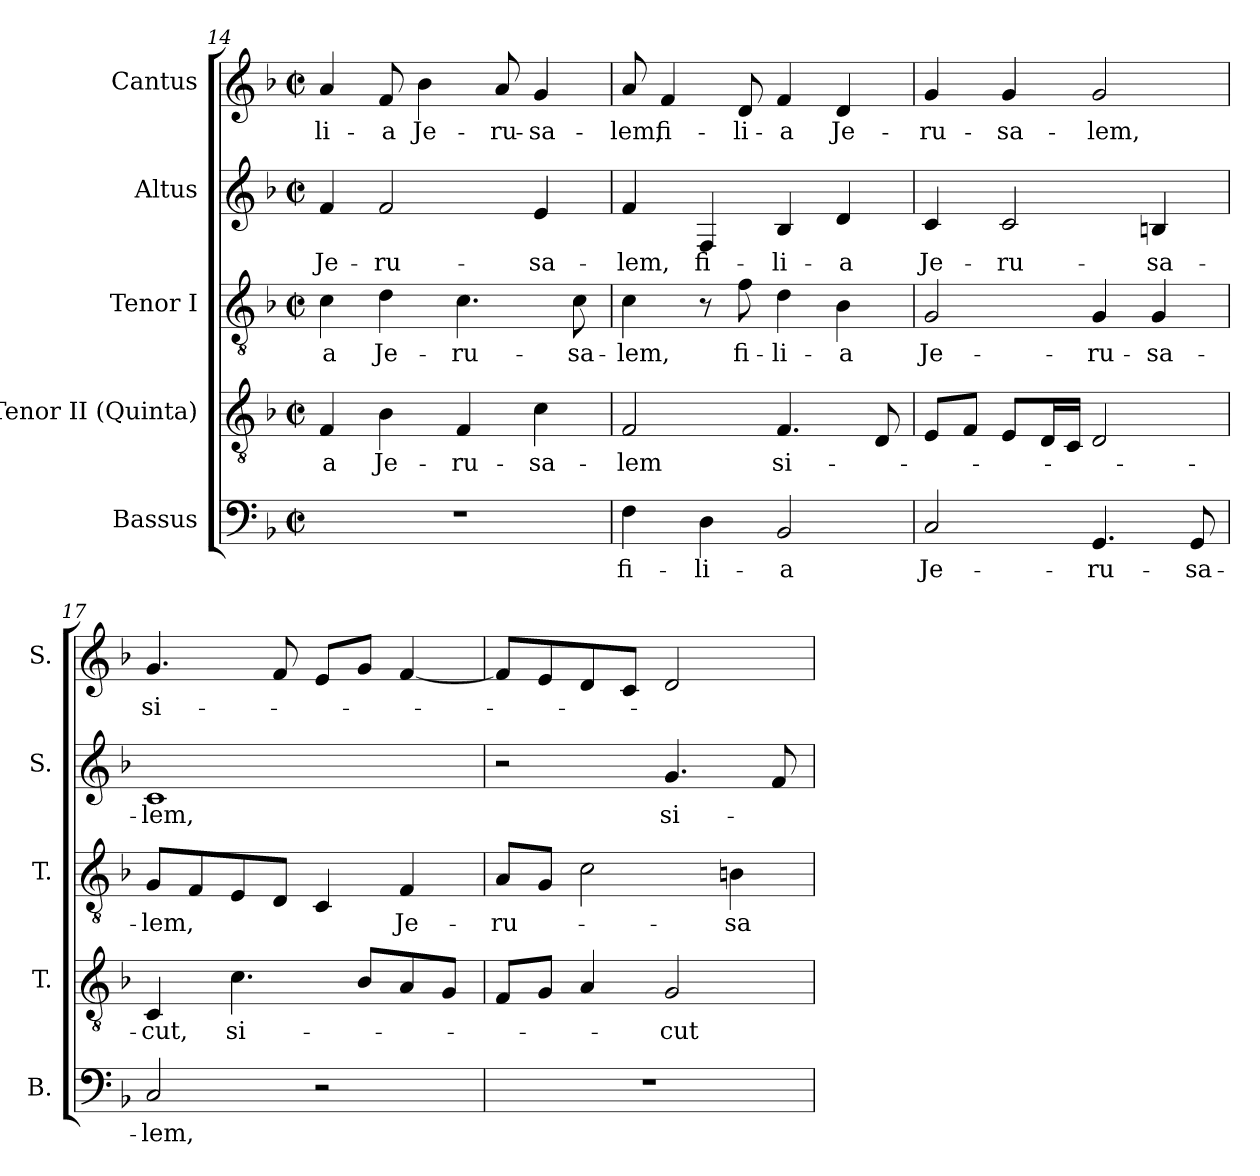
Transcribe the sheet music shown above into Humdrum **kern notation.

**kern	**text	**kern	**text	**kern	**text	**kern	**text	**kern	**text
*part5	*part5	*part4	*part4	*part3	*part3	*part2	*part2	*part1	*part1
*staff5	*staff5	*staff4	*staff4	*staff3	*staff3	*staff2	*staff2	*staff1	*staff1
*I"Bassus	*	*I"Tenor II (Quinta)	*	*I"Tenor I	*	*I"Altus	*	*I"Cantus	*
*I'B.	*	*I'T.	*	*I'T.	*	*I'S.	*	*I'S.	*
*clefF4	*	*clefGv2	*	*clefGv2	*	*clefG2	*	*clefG2	*
*	*	*ITrd7c12	*	*ITrd7c12	*	*	*	*	*
*k[b-]	*	*k[b-]	*	*k[b-]	*	*k[b-]	*	*k[b-]	*
*F:	*	*F:	*	*F:	*	*F:	*	*F:	*
*M2/2	*	*M2/2	*	*M2/2	*	*M2/2	*	*M2/2	*
*met(c|)	*	*met(c|)	*	*met(c|)	*	*met(c|)	*	*met(c|)	*
=14	=14	=14	=14	=14	=14	=14	=14	=14	=14
!	!	!	!LO:LY:b:color=#000000	!	!	!	!	!	!
!	!	!	!	!	!LO:LY:b:color=#000000	!	!	!	!
!	!	!	!	!	!	!	!LO:LY:b:color=#000000	!	!
!	!	!	!	!	!	!	!	!	!LO:LY:b:color=#000000
1r	.	4FFi/	-a	4Ci\	-a	4fi/	Je-	4ai/	-li-
!	!	!	!LO:LY:b:color=#000000	!	!	!	!	!	!
!	!	!	!	!	!LO:LY:b:color=#000000	!	!	!	!
!	!	!	!	!	!	!	!LO:LY:b:color=#000000	!	!
!	!	!	!	!	!	!	!	!	!LO:LY:b:color=#000000
.	.	4BB-i\	Je-	4Di\	Je-	2fi/	-ru-	8fi/	-a
!	!	!	!	!	!	!	!	!	!LO:LY:b:color=#000000
.	.	.	.	.	.	.	.	4b-i\	Je-
!	!	!	!LO:LY:b:color=#000000	!	!	!	!	!	!
!	!	!	!	!	!LO:LY:b:color=#000000	!	!	!	!
.	.	4FFi/	-ru-	4.Ci\	-ru-	.	.	.	.
!	!	!	!	!	!	!	!	!	!LO:LY:b:color=#000000
.	.	.	.	.	.	.	.	8ai/	-ru-
!	!	!	!LO:LY:b:color=#000000	!	!	!	!	!	!
!	!	!	!	!	!	!	!LO:LY:b:color=#000000	!	!
!	!	!	!	!	!	!	!	!	!LO:LY:b:color=#000000
.	.	4Ci\	-sa-	.	.	4ei/	-sa-	4gi/	-sa-
!	!	!	!	!	!LO:LY:b:color=#000000	!	!	!	!
.	.	.	.	8Ci\	-sa-	.	.	.	.
=15	=15	=15	=15	=15	=15	=15	=15	=15	=15
!	!LO:LY:b:color=#000000	!	!	!	!	!	!	!	!
!	!	!	!LO:LY:b:color=#000000	!	!	!	!	!	!
!	!	!	!	!	!LO:LY:b:color=#000000	!	!	!	!
!	!	!	!	!	!	!	!LO:LY:b:color=#000000	!	!
!	!	!	!	!	!	!	!	!	!LO:LY:b:color=#000000
4Fi\	fi-	2FFi/	-lem	4Ci\	-lem,	4fi/	-lem,	8ai/	-lem,
!	!	!	!	!	!	!	!	!	!LO:LY:b:color=#000000
.	.	.	.	.	.	.	.	4fi/	fi-
!	!LO:LY:b:color=#000000	!	!	!	!	!	!	!	!
!	!	!	!	!	!	!	!LO:LY:b:color=#000000	!	!
4Di\	-li-	.	.	8r	.	4Fi/	fi-	.	.
!	!	!	!	!	!LO:LY:b:color=#000000	!	!	!	!
!	!	!	!	!	!	!	!	!	!LO:LY:b:color=#000000
.	.	.	.	8Fi\	fi-	.	.	8di/	-li-
!	!LO:LY:b:color=#000000	!	!	!	!	!	!	!	!
!	!	!	!LO:LY:b:color=#000000	!	!	!	!	!	!
!	!	!	!	!	!LO:LY:b:color=#000000	!	!	!	!
!	!	!	!	!	!	!	!LO:LY:b:color=#000000	!	!
!	!	!	!	!	!	!	!	!	!LO:LY:b:color=#000000
2BB-i/	-a	4.FFi/	si-	4Di\	-li-	4B-i/	-li-	4fi/	-a
!	!	!	!	!	!LO:LY:b:color=#000000	!	!	!	!
!	!	!	!	!	!	!	!LO:LY:b:color=#000000	!	!
!	!	!	!	!	!	!	!	!	!LO:LY:b:color=#000000
.	.	.	.	4BB-i\	-a	4di/	-a	4di/	Je-
.	.	8DDi/	.	.	.	.	.	.	.
=16	=16	=16	=16	=16	=16	=16	=16	=16	=16
!	!LO:LY:b:color=#000000	!	!	!	!	!	!	!	!
!	!	!	!	!	!LO:LY:b:color=#000000	!	!	!	!
!	!	!	!	!	!	!	!LO:LY:b:color=#000000	!	!
!	!	!	!	!	!	!	!	!	!LO:LY:b:color=#000000
2Ci/	Je-	8EEi/L	.	2GGi/	Je-	4ci/	Je-	4gi/	-ru-
.	.	8FFi/J	.	.	.	.	.	.	.
!	!	!	!	!	!	!	!LO:LY:b:color=#000000	!	!
!	!	!	!	!	!	!	!	!	!LO:LY:b:color=#000000
.	.	8EEi/L	.	.	.	2ci/	-ru-	4gi/	-sa-
.	.	16DDi/L	.	.	.	.	.	.	.
.	.	16CCi/JJ	.	.	.	.	.	.	.
!	!LO:LY:b:color=#000000	!	!	!	!	!	!	!	!
!	!	!	!	!	!LO:LY:b:color=#000000	!	!	!	!
!	!	!	!	!	!	!	!	!	!LO:LY:b:color=#000000
4.GGi/	-ru-	2DDi/	.	4GGi/	-ru-	.	.	2gi/	-lem,
!	!	!	!	!	!LO:LY:b:color=#000000	!	!	!	!
!	!	!	!	!	!	!	!LO:LY:b:color=#000000	!	!
.	.	.	.	4GGi/	-sa-	4Bni/	-sa-	.	.
!	!LO:LY:b:color=#000000	!	!	!	!	!	!	!	!
8GGi/	-sa-	.	.	.	.	.	.	.	.
!!LO:PB:g=z
=17	=17	=17	=17	=17	=17	=17	=17	=17	=17
!	!LO:LY:b:color=#000000	!	!	!	!	!	!	!	!
!	!	!	!LO:LY:b:color=#000000	!	!	!	!	!	!
!	!	!	!	!	!LO:LY:b:color=#000000	!	!	!	!
!	!	!	!	!	!	!	!LO:LY:b:color=#000000	!	!
!	!	!	!	!	!	!	!	!	!LO:LY:b:color=#000000
2Ci/	-lem,	4CCi/	-cut,	8GGi/L	-lem,	1ci	-lem,	4.gi/	si-
.	.	.	.	8FFi/	.	.	.	.	.
!	!	!	!LO:LY:b:color=#000000	!	!	!	!	!	!
.	.	4.Ci\	si-	8EEi/	.	.	.	.	.
.	.	.	.	8DDi/J	.	.	.	8fi/	.
2r	.	.	.	4CCi/	.	.	.	8ei/L	.
.	.	8BB-i/L	.	.	.	.	.	8gi/J	.
!	!	!	!	!	!LO:LY:b:color=#000000	!	!	!	!
.	.	8AAi/	.	4FFi/	Je-	.	.	[<4fi/	.
.	.	8GGi/J	.	.	.	.	.	.	.
=18	=18	=18	=18	=18	=18	=18	=18	=18	=18
!	!	!	!	!	!LO:LY:b:color=#000000	!	!	!	!
1r	.	8FFi/L	.	8AAi/L	-ru-	2r	.	8fi/L]	.
.	.	8GGi/J	.	8GGi/J	.	.	.	8ei/	.
.	.	4AAi/	.	2Ci\	.	.	.	8di/	.
.	.	.	.	.	.	.	.	8ci/J	.
!	!	!	!LO:LY:b:color=#000000	!	!	!	!	!	!
!	!	!	!	!	!	!	!LO:LY:b:color=#000000	!	!
.	.	2GGi/	-cut	.	.	4.gi/	si-	2di/	.
!	!	!	!	!	!LO:LY:b:color=#000000	!	!	!	!
.	.	.	.	4BBni\	-sa-	.	.	.	.
.	.	.	.	.	.	8fi/	.	.	.
=	=	=	=	=	=	=	=	=	=
*-	*-	*-	*-	*-	*-	*-	*-	*-	*-
